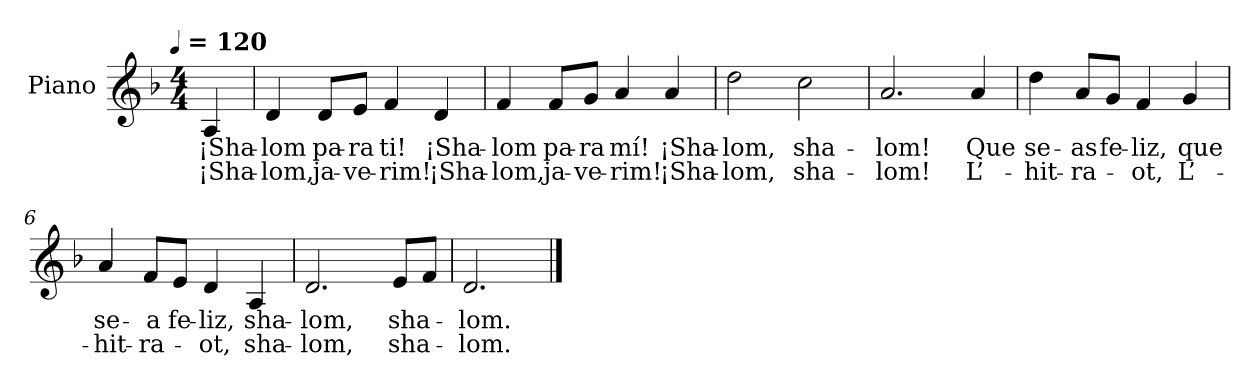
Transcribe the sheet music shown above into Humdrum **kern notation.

**kern	**text	**text
*part1	*part1	*part1
*staff1	*staff1	*staff1
*I"Piano	*	*
*I'Pno.	*	*
*clefG2	*	*
*k[b-]	*	*
!!LO:TX:omd:t=[quarter] = 120
*M4/4	*	*
*MM120	*	*
=	=	=
4A/	¡Sha-	¡Sha-
=1	=1	=1
4d/	-lom	-lom,
8dL	pa-	ja-
8eJ	-ra	-ve-
4f/	ti!	-rim!
4d/	¡Sha-	¡Sha-
=2	=2	=2
4f/	-lom	-lom,
8fL	pa-	ja-
8gJ	-ra	-ve-
4a/	mí!	-rim!
4a/	¡Sha-	¡Sha-
=3	=3	=3
2dd\	-lom,	-lom,
2cc\	sha-	sha-
!!LO:LB:g=z
=4	=4	=4
2.a/	-lom!	-lom!
4a/	Que	L’-
=5	=5	=5
4dd\	se-	-hit-
8aL	-as	-ra-
8gJ	fe-	.
4f/	-liz,	-ot,
4g/	que	L’-
=6	=6	=6
4a/	se-	-hit-
8f/L	-a	-ra-
8eJ	fe-	.
4d	-liz,	-ot,
4A/	sha-	sha-
=7	=7	=7
2.d/	-lom,	-lom,
8eL	sha-	sha-
8fJ	.	.
=8	=8	=8
2.d/	-lom.	-lom.
==	==	==
*-	*-	*-
